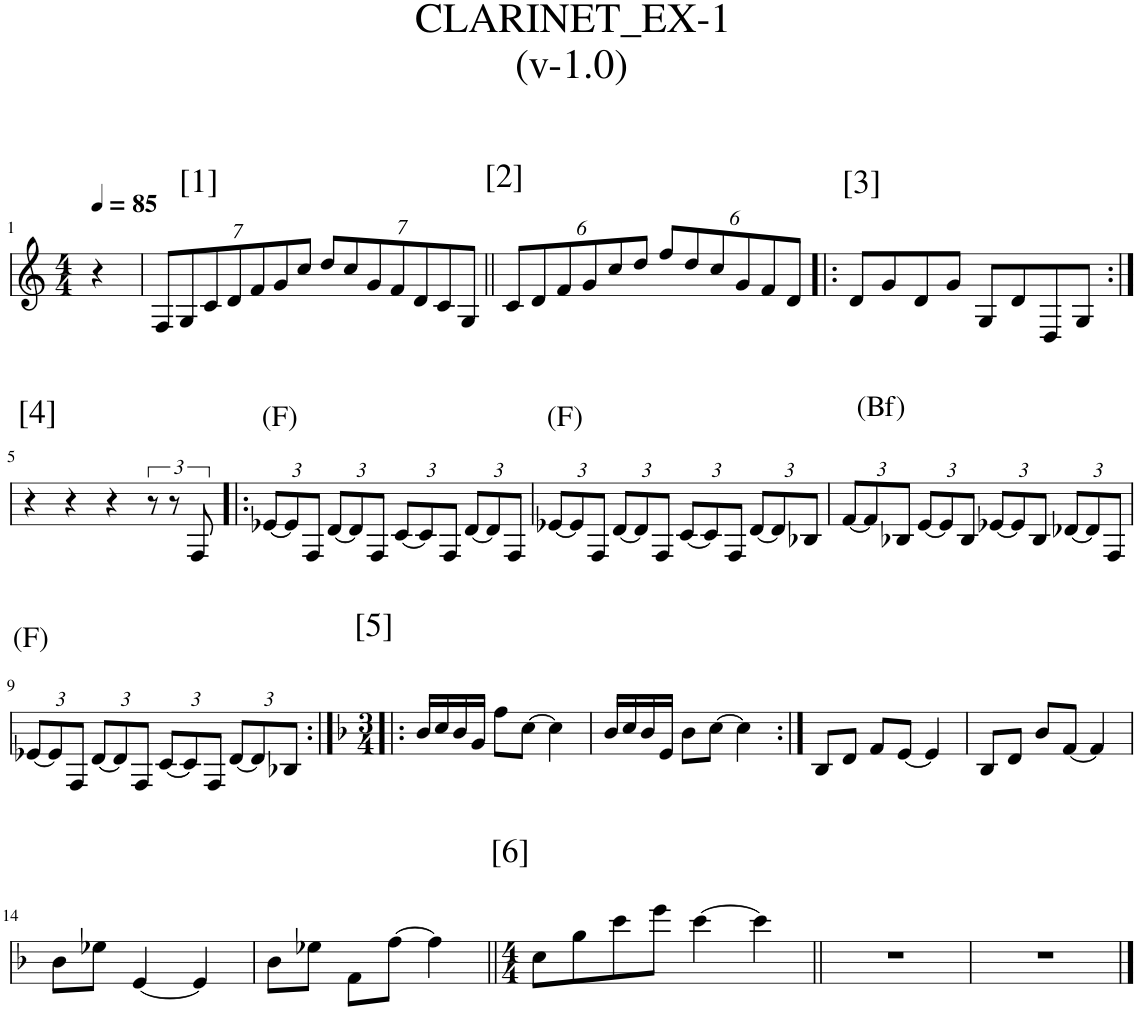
**kern
*part1
*staff1
*I"Bb クラリネット
*clefG2
*Trd1c2
*k[]
*M4/4
=1
4r
=2
*Xbrackettup
*MM85
!LO:TX:a:t=[1]
14F/L
14G/
14c/
14d/
14f/
14g/
14cc/J
14dd/L
14cc/
14g/
14f/
14d/
14c/
14G/J
=3||
!LO:TX:a:t=[2]
12c/L
12d/
12f/
12g/
12cc/
12dd/J
12ff/L
12dd/
12cc/
12g/
12f/
12d/J
=4!|:
!LO:TX:a:t=[3]
8d/L
8g/
8d/
8g/J
8G/L
8d/
8D/
8G/J
!!LO:LB:g=z
=5:|!
!LO:TX:a:t=[4]
4r
4r
4r
*brackettup
12r
12r
12F/
=6!|:
*Xbrackettup
!LO:TX:a:t=(F)
[12e-X/L
12e-/]
12F/J
[12d/L
12d/]
12F/J
[12c/L
12c/]
12F/J
[12d/L
12d/]
12F/J
=7
!LO:TX:a:t=(F)
[12e-X/L
12e-/]
12F/J
[12d/L
12d/]
12F/J
[12c/L
12c/]
12F/J
[12d/L
12d/]
12B-X/J
=8
!LO:TX:a:t=(Bf)
[12f/L
12f/]
12B-X/J
[12e/L
12e/]
12B-/J
[12e-X/L
12e-/]
12B-/J
[12d-X/L
12d-/]
12F/J
!!LO:LB:g=z
=9
!LO:TX:a:t=(F)
[12e-X/L
12e-/]
12F/J
[12d/L
12d/]
12F/J
[12c/L
12c/]
12F/J
[12d/L
12d/]
12B-X/J
=10:|!|:
*k[b-]
*M3/4
!LO:TX:a:t=[5]
16b-/LL
16cc/
16b-/
16g/JJ
8ff\L
[8cc\J
4cc\]
=11
16b-/LL
16cc/
16b-/
16e/JJ
8b-\L
[8cc\J
4cc\]
=12:|!
8B-/L
8d/J
8f/L
[8e/J
4e/]
=13
8B-/L
8d/J
8b-/L
[8f/J
4f/]
!!LO:LB:g=z
=14
8b-\L
8ee-X\J
[4e/
4e/]
=15
8b-\L
8ee-X\J
8f\L
[8ff\J
4ff\]
=16||
*M4/4
!LO:TX:a:t=[6]
8cc\L
8gg\
8ccc\
8eee\J
[4ccc\
4ccc\]
=17||
1r
=18
1r
==
*-
